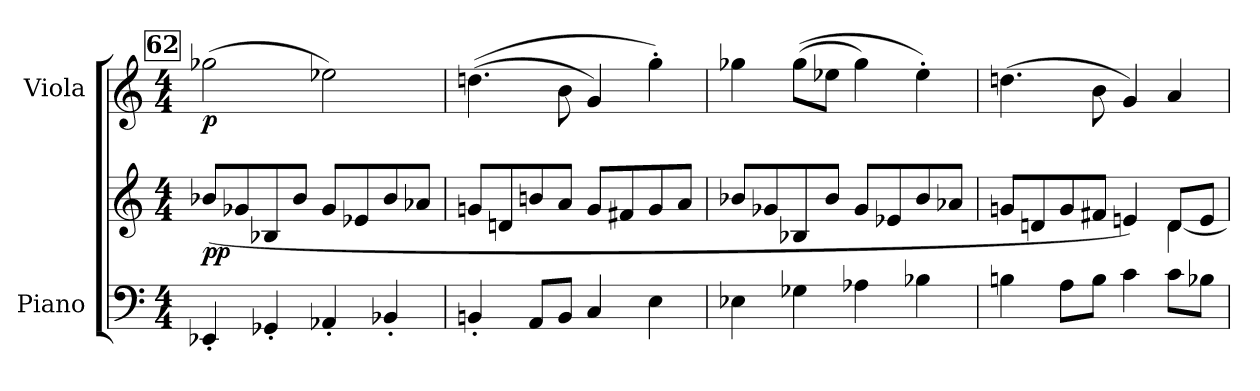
**kern	**kern	**dynam	**kern	**dynam
*part2	*part2	*part2	*part1	*part1
*staff3	*staff2	*staff2/3	*staff1	*staff1
*I"Piano	*	*	*I"Viola	*
*I'Pno.	*	*	*I'Vla.	*
!!LO:PB:g=z
*clefF4	*clefG2	*	*clefG2	*
*k[]	*k[]	*	*k[]	*
*C:	*C:	*	*C:	*
*M4/4	*M4/4	*	*M4/4	*
*MM240	*MM240	*	*MM240	*
!!LO:REH:place=s1:B:color=#000000:enc=box:fs=14.284:t=62
=160	=160	=160	=160	=160
4EE-X'i/	(8b-Xi/L)	pp	(2gg-Xi\	p
.	8g-Xi/	.	.	.
4GG-X'i/	8B-Xi/	.	.	.
.	8b-i/J	.	.	.
4AA-X'i/	8g-i/L	.	2ee-Xi\)	.
.	8e-Xi/	.	.	.
4BB-X'i/	8b-i/	.	.	.
.	8a-Xi/J	.	.	.
=161	=161	=161	=161	=161
4BBn'i/	8gni/L	.	((4.ddni\	.
.	8dni/	.	.	.
8AAi/L	8bni/	.	.	.
8BBi/J	8ai/J	.	8bi\	.
4Ci/	8gi/L	.	4gi/)	.
.	8f#Xi/	.	.	.
4Ei\	8gi/	.	4gg'i\)	.
.	8ai/J	.	.	.
=162	=162	=162	=162	=162
4E-Xi\	8b-Xi/L	.	4gg-Xi\	.
.	8g-Xi/	.	.	.
4G-Xi\	8B-Xi/	.	((8gg-i\L	.
.	8b-i/J	.	8ee-Xi\J	.
4A-Xi\	8g-i/L	.	4gg-i\)	.
.	8e-Xi/	.	.	.
4B-Xi\	8b-i/	.	4ee-'i\)	.
.	8a-Xi/J	.	.	.
=163	=163	=163	=163	=163
*	*^	*	*	*
4Bni\	8gni/L	2.ryy	.	(4.ddni\	.
.	8dni/	.	.	.	.
8Ai\L	8gi/	.	.	.	.
8Bi\J	8f#Xi/J	.	.	8bi\	.
4ci\	4eni/)	.	.	4gi/)	.
8ci\L	8di/L	[<4di\	.	(4ai/	.
8B-Xi\J	8ei/J	.	.	.	.
*	*v	*v	*	*	*
=	=	=	=	=
*-	*-	*-	*-	*-
